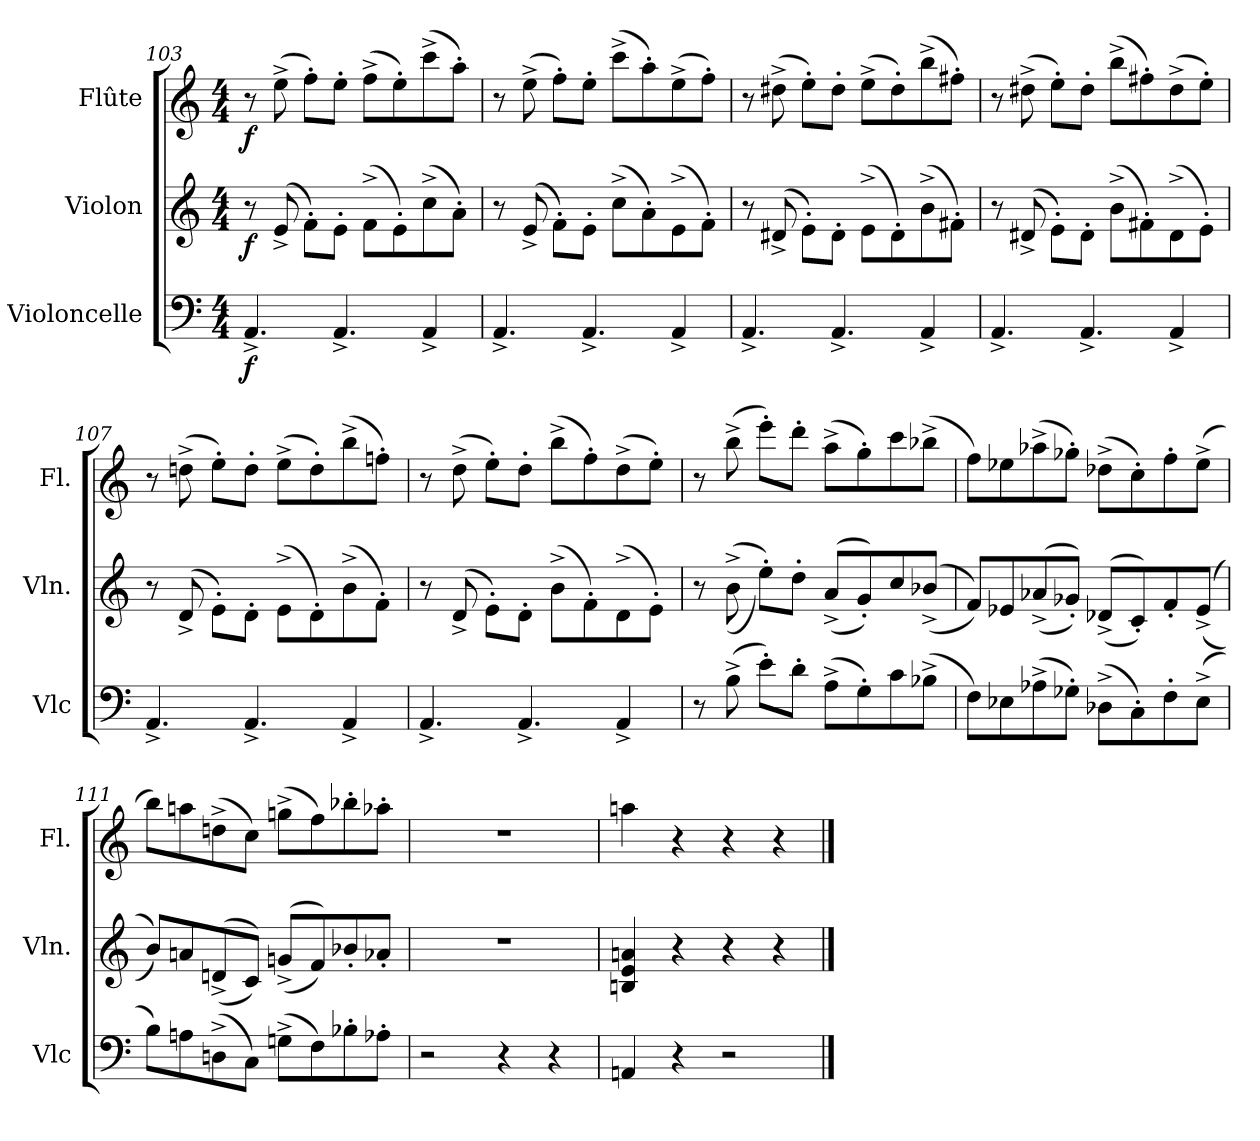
**kern	**dynam	**kern	**dynam	**kern	**dynam
*part3	*part3	*part2	*part2	*part1	*part1
*staff3	*staff3	*staff2	*staff2	*staff1	*staff1
*I"Violoncelle	*	*I"Violon	*	*I"Flûte	*
*I'Vlc	*	*I'Vln.	*	*I'Fl.	*
*clefF4	*	*clefG2	*	*clefG2	*
*k[]	*	*k[]	*	*k[]	*
*M4/4	*	*M4/4	*	*M4/4	*
=103	=103	=103	=103	=103	=103
!	!LO:DY:b	!	!LO:DY:b	!	!LO:DY:b
4.AA^/	f	8r	f	8r	f
.	.	(8e^/	.	(8ee^\	.
.	.	8f'\L)	.	8ff'\L)	.
4.AA^/	.	8e'\J	.	8ee'\J	.
.	.	(8f^\L	.	(8ff^\L	.
.	.	8e'\)	.	8ee'\)	.
4AA^/	.	(8cc^\	.	(8ccc^\	.
.	.	8a'\J)	.	8aa'\J)	.
=104	=104	=104	=104	=104	=104
4.AA^/	.	8r	.	8r	.
.	.	(8e^/	.	(8ee^\	.
.	.	8f'\L)	.	8ff'\L)	.
4.AA^/	.	8e'\J	.	8ee'\J	.
.	.	(8cc^\L	.	(8ccc^\L	.
.	.	8a'\)	.	8aa'\)	.
4AA^/	.	(8e^\	.	(8ee^\	.
.	.	8f'\J)	.	8ff'\J)	.
=105	=105	=105	=105	=105	=105
4.AA^/	.	8r	.	8r	.
.	.	(8d#X^/	.	(8dd#X^\	.
.	.	8e'\L)	.	8ee'\L)	.
4.AA^/	.	8d#'\J	.	8dd#'\J	.
.	.	(8e^\L	.	(8ee^\L	.
.	.	8d#'\)	.	8dd#'\)	.
4AA^/	.	(8b^\	.	(8bb^\	.
.	.	8f#X'\J)	.	8ff#X'\J)	.
!!LO:LB:g=z
=106	=106	=106	=106	=106	=106
4.AA^/	.	8r	.	8r	.
.	.	(8d#X^/	.	(8dd#X^\	.
.	.	8e'\L)	.	8ee'\L)	.
4.AA^/	.	8d#'\J	.	8dd#'\J	.
.	.	(8b^\L	.	(8bb^\L	.
.	.	8f#X'\)	.	8ff#X'\)	.
4AA^/	.	(8d#^\	.	(8dd#^\	.
.	.	8e'\J)	.	8ee'\J)	.
=107	=107	=107	=107	=107	=107
4.AA^/	.	8r	.	8r	.
.	.	(8d^/	.	(8ddn^\	.
.	.	8e'\L)	.	8ee'\L)	.
4.AA^/	.	8d'\J	.	8dd'\J	.
.	.	(8e^\L	.	(8ee^\L	.
.	.	8d'\)	.	8dd'\)	.
4AA^/	.	(8b^\	.	(8bb^\	.
.	.	8f'\J)	.	8ffn'\J)	.
=108	=108	=108	=108	=108	=108
4.AA^/	.	8r	.	8r	.
.	.	(8d^/	.	(8dd^\	.
.	.	8e'\L)	.	8ee'\L)	.
4.AA^/	.	8d'\J	.	8dd'\J	.
.	.	(8b^\L	.	(8bb^\L	.
.	.	8f'\)	.	8ff'\)	.
4AA^/	.	(8d^\	.	(8dd^\	.
.	.	8e'\J)	.	8ee'\J)	.
=109	=109	=109	=109	=109	=109
8r	.	8r	.	8r	.
(8B^\	.	((8b^\	.	(8bb^\	.
8e'\L)	.	8ee'\L))	.	8eee'\L)	.
8d'\J	.	8dd'\J	.	8ddd'\J	.
(8A^\L	.	((8a^/L	.	(8aa^\L	.
8G'\)	.	8g'/))	.	8gg'\)	.
8c\	.	8cc/	.	8ccc\	.
(8B-X^\J	.	((8b-X^/J	.	(8bb-X^\J	.
!!LO:PB:g=z
=110	=110	=110	=110	=110	=110
8F\L)	.	8f/L))	.	8ff\L)	.
8E-X\	.	8e-X/	.	8ee-X\	.
(8A-X^\	.	((8a-X^/	.	(8aa-X^\	.
8G-X'\J)	.	8g-X'/J))	.	8gg-X'\J)	.
(8D-X^\L	.	((8d-X^/L	.	(8dd-X^\L	.
8C'\)	.	8c'/))	.	8cc'\)	.
8F'\	.	8f'/	.	8ff'\	.
(8E-^\J	.	((8e-^/J	.	(8ee-^\J	.
=111	=111	=111	=111	=111	=111
8B\L)	.	8b/L))	.	8bb\L)	.
8An\	.	8an/	.	8aan\	.
(8Dn^\	.	((8dn^/	.	(8ddn^\	.
8C\J)	.	8c/J))	.	8cc\J)	.
(8Gn^\L	.	((8gn^/L	.	(8ggn^\L	.
8F\)	.	8f/))	.	8ff\)	.
8B-X'\	.	8b-X'/	.	8bb-X'\	.
8A-X'\J	.	8a-X'/J	.	8aa-X'\J	.
=112	=112	=112	=112	=112	=112
2r	.	1r	.	1r	.
4r	.	.	.	.	.
4r	.	.	.	.	.
=113	=113	=113	=113	=113	=113
4AAn/	.	4Bn/ 4e/ 4an/	.	4aan\	.
4r	.	4r	.	4r	.
2r	.	4r	.	4r	.
.	.	4r	.	4r	.
==	==	==	==	==	==
*-	*-	*-	*-	*-	*-
